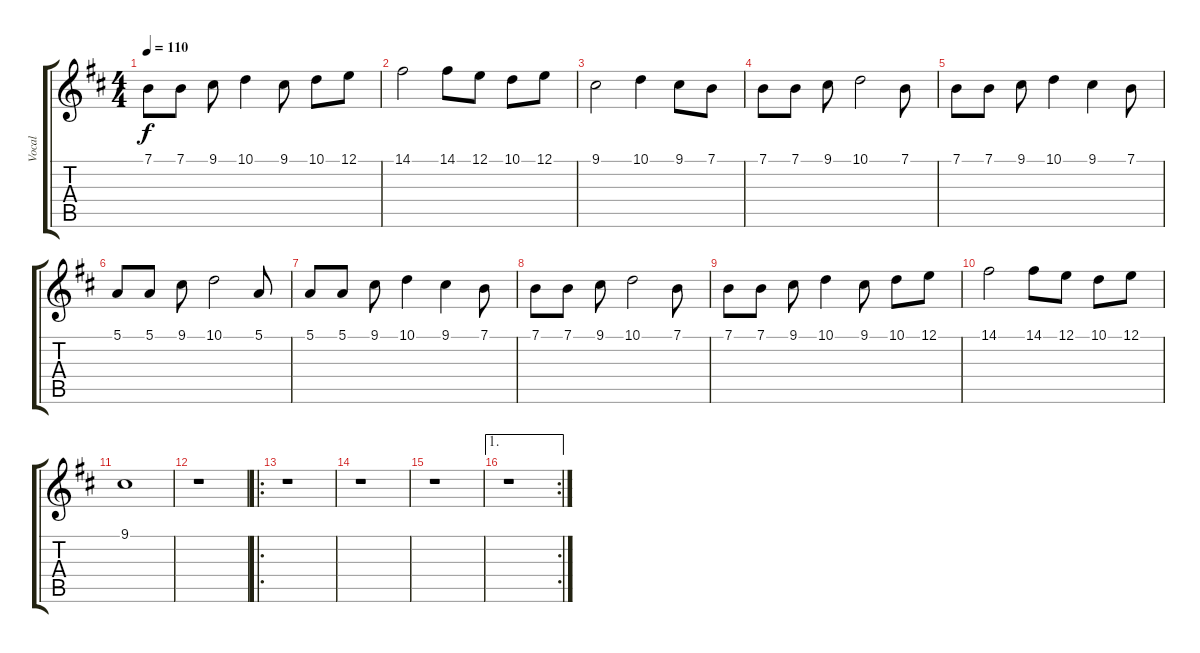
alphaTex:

\track ("Vocal" "Vocal") {instrument lead1square}
\staff {score tabs}
\tuning (E4 B3 G3 D3 A2 E2) {hide}
\ts (4 4)
\tempo 110
\clef g2
\ks d
7.1.8{dy f} 7.1.8 9.1.8 10.1.4 9.1.8 10.1.8 12.1.8 |
14.1.2 14.1.8 12.1.8 10.1.8 12.1.8 |
9.1.2 10.1.4 9.1.8 7.1.8 |
7.1.8 7.1.8 9.1.8 10.1.2 7.1.8 |
7.1.8 7.1.8 9.1.8 10.1.4 9.1.4 7.1.8 |
5.1.8 5.1.8 9.1.8 10.1.2 5.1.8 |
5.1.8 5.1.8 9.1.8 10.1.4 9.1.4 7.1.8 |
7.1.8 7.1.8 9.1.8 10.1.2 7.1.8 |
7.1.8 7.1.8 9.1.8 10.1.4 9.1.8 10.1.8 12.1.8 |
14.1.2 14.1.8 12.1.8 10.1.8 12.1.8 |
9.1.1 |
r.1 |
\ro
r.1 |
r.1 |
r.1 |
\ae 1
\rc 2
r.1
